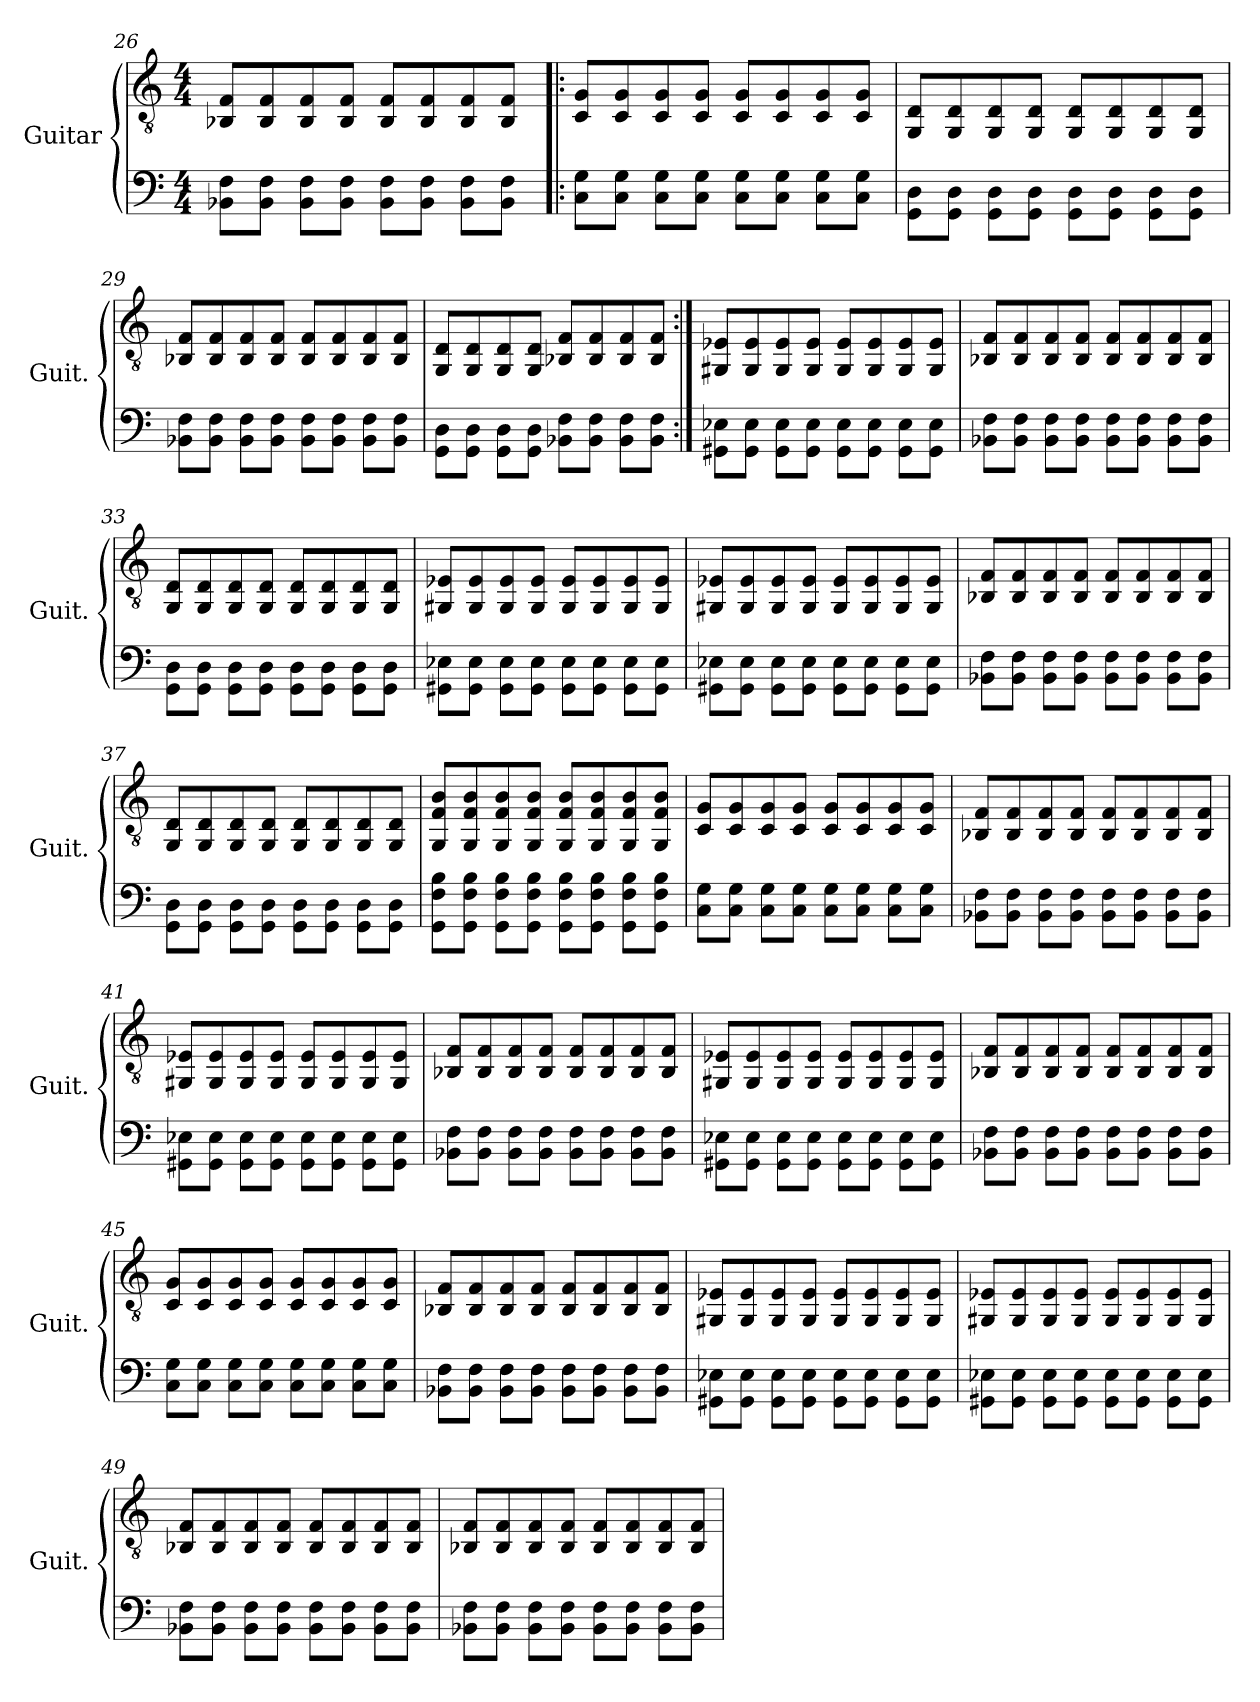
**kern	**kern
*part1	*part1
*staff2	*staff1
*I"Guitar	*
*I'Guit.	*
*	*clefGv2
*k[]	*k[]
*M4/4	*M4/4
=26	=26
8BB-X\ 8F\L	8BB-X/ 8F/L
8BB-\ 8F\J	8BB-/ 8F/
8BB-\ 8F\L	8BB-/ 8F/
8BB-\ 8F\J	8BB-/ 8F/J
8BB-\ 8F\L	8BB-/ 8F/L
8BB-\ 8F\J	8BB-/ 8F/
8BB-\ 8F\L	8BB-/ 8F/
8BB-\ 8F\J	8BB-/ 8F/J
=27!|:	=27!|:
8C\ 8G\L	8C/ 8G/L
8C\ 8G\J	8C/ 8G/
8C\ 8G\L	8C/ 8G/
8C\ 8G\J	8C/ 8G/J
8C\ 8G\L	8C/ 8G/L
8C\ 8G\J	8C/ 8G/
8C\ 8G\L	8C/ 8G/
8C\ 8G\J	8C/ 8G/J
!!LO:LB:g=z
=28	=28
8GG\ 8D\L	8GG/ 8D/L
8GG\ 8D\J	8GG/ 8D/
8GG\ 8D\L	8GG/ 8D/
8GG\ 8D\J	8GG/ 8D/J
8GG\ 8D\L	8GG/ 8D/L
8GG\ 8D\J	8GG/ 8D/
8GG\ 8D\L	8GG/ 8D/
8GG\ 8D\J	8GG/ 8D/J
=29	=29
8BB-X\ 8F\L	8BB-X/ 8F/L
8BB-\ 8F\J	8BB-/ 8F/
8BB-\ 8F\L	8BB-/ 8F/
8BB-\ 8F\J	8BB-/ 8F/J
8BB-\ 8F\L	8BB-/ 8F/L
8BB-\ 8F\J	8BB-/ 8F/
8BB-\ 8F\L	8BB-/ 8F/
8BB-\ 8F\J	8BB-/ 8F/J
=30	=30
8GG\ 8D\L	8GG/ 8D/L
8GG\ 8D\J	8GG/ 8D/
8GG\ 8D\L	8GG/ 8D/
8GG\ 8D\J	8GG/ 8D/J
8BB-X\ 8F\L	8BB-X/ 8F/L
8BB-\ 8F\J	8BB-/ 8F/
8BB-\ 8F\L	8BB-/ 8F/
8BB-\ 8F\J	8BB-/ 8F/J
!!LO:LB:g=z
=31:|!	=31:|!
8GG#X\ 8E-X\L	8GG#X/ 8E-X/L
8GG#\ 8E-\J	8GG#/ 8E-/
8GG#\ 8E-\L	8GG#/ 8E-/
8GG#\ 8E-\J	8GG#/ 8E-/J
8GG#\ 8E-\L	8GG#/ 8E-/L
8GG#\ 8E-\J	8GG#/ 8E-/
8GG#\ 8E-\L	8GG#/ 8E-/
8GG#\ 8E-\J	8GG#/ 8E-/J
=32	=32
8BB-X\ 8F\L	8BB-X/ 8F/L
8BB-\ 8F\J	8BB-/ 8F/
8BB-\ 8F\L	8BB-/ 8F/
8BB-\ 8F\J	8BB-/ 8F/J
8BB-\ 8F\L	8BB-/ 8F/L
8BB-\ 8F\J	8BB-/ 8F/
8BB-\ 8F\L	8BB-/ 8F/
8BB-\ 8F\J	8BB-/ 8F/J
=33	=33
8GG\ 8D\L	8GG/ 8D/L
8GG\ 8D\J	8GG/ 8D/
8GG\ 8D\L	8GG/ 8D/
8GG\ 8D\J	8GG/ 8D/J
8GG\ 8D\L	8GG/ 8D/L
8GG\ 8D\J	8GG/ 8D/
8GG\ 8D\L	8GG/ 8D/
8GG\ 8D\J	8GG/ 8D/J
=34	=34
8GG#X\ 8E-X\L	8GG#X/ 8E-X/L
8GG#\ 8E-\J	8GG#/ 8E-/
8GG#\ 8E-\L	8GG#/ 8E-/
8GG#\ 8E-\J	8GG#/ 8E-/J
8GG#\ 8E-\L	8GG#/ 8E-/L
8GG#\ 8E-\J	8GG#/ 8E-/
8GG#\ 8E-\L	8GG#/ 8E-/
8GG#\ 8E-\J	8GG#/ 8E-/J
!!LO:PB:g=z
=35	=35
8GG#X\ 8E-X\L	8GG#X/ 8E-X/L
8GG#\ 8E-\J	8GG#/ 8E-/
8GG#\ 8E-\L	8GG#/ 8E-/
8GG#\ 8E-\J	8GG#/ 8E-/J
8GG#\ 8E-\L	8GG#/ 8E-/L
8GG#\ 8E-\J	8GG#/ 8E-/
8GG#\ 8E-\L	8GG#/ 8E-/
8GG#\ 8E-\J	8GG#/ 8E-/J
=36	=36
8BB-X\ 8F\L	8BB-X/ 8F/L
8BB-\ 8F\J	8BB-/ 8F/
8BB-\ 8F\L	8BB-/ 8F/
8BB-\ 8F\J	8BB-/ 8F/J
8BB-\ 8F\L	8BB-/ 8F/L
8BB-\ 8F\J	8BB-/ 8F/
8BB-\ 8F\L	8BB-/ 8F/
8BB-\ 8F\J	8BB-/ 8F/J
=37	=37
8GG\ 8D\L	8GG/ 8D/L
8GG\ 8D\J	8GG/ 8D/
8GG\ 8D\L	8GG/ 8D/
8GG\ 8D\J	8GG/ 8D/J
8GG\ 8D\L	8GG/ 8D/L
8GG\ 8D\J	8GG/ 8D/
8GG\ 8D\L	8GG/ 8D/
8GG\ 8D\J	8GG/ 8D/J
=38	=38
8GG\ 8F\ 8B\L	8GG/ 8F/ 8B/L
8GG\ 8F\ 8B\J	8GG/ 8F/ 8B/
8GG\ 8F\ 8B\L	8GG/ 8F/ 8B/
8GG\ 8F\ 8B\J	8GG/ 8F/ 8B/J
8GG\ 8F\ 8B\L	8GG/ 8F/ 8B/L
8GG\ 8F\ 8B\J	8GG/ 8F/ 8B/
8GG\ 8F\ 8B\L	8GG/ 8F/ 8B/
8GG\ 8F\ 8B\J	8GG/ 8F/ 8B/J
!!LO:LB:g=z
=39	=39
8C\ 8G\L	8C/ 8G/L
8C\ 8G\J	8C/ 8G/
8C\ 8G\L	8C/ 8G/
8C\ 8G\J	8C/ 8G/J
8C\ 8G\L	8C/ 8G/L
8C\ 8G\J	8C/ 8G/
8C\ 8G\L	8C/ 8G/
8C\ 8G\J	8C/ 8G/J
=40	=40
8BB-X\ 8F\L	8BB-X/ 8F/L
8BB-\ 8F\J	8BB-/ 8F/
8BB-\ 8F\L	8BB-/ 8F/
8BB-\ 8F\J	8BB-/ 8F/J
8BB-\ 8F\L	8BB-/ 8F/L
8BB-\ 8F\J	8BB-/ 8F/
8BB-\ 8F\L	8BB-/ 8F/
8BB-\ 8F\J	8BB-/ 8F/J
=41	=41
8GG#X\ 8E-X\L	8GG#X/ 8E-X/L
8GG#\ 8E-\J	8GG#/ 8E-/
8GG#\ 8E-\L	8GG#/ 8E-/
8GG#\ 8E-\J	8GG#/ 8E-/J
8GG#\ 8E-\L	8GG#/ 8E-/L
8GG#\ 8E-\J	8GG#/ 8E-/
8GG#\ 8E-\L	8GG#/ 8E-/
8GG#\ 8E-\J	8GG#/ 8E-/J
=42	=42
8BB-X\ 8F\L	8BB-X/ 8F/L
8BB-\ 8F\J	8BB-/ 8F/
8BB-\ 8F\L	8BB-/ 8F/
8BB-\ 8F\J	8BB-/ 8F/J
8BB-\ 8F\L	8BB-/ 8F/L
8BB-\ 8F\J	8BB-/ 8F/
8BB-\ 8F\L	8BB-/ 8F/
8BB-\ 8F\J	8BB-/ 8F/J
!!LO:LB:g=z
=43	=43
8GG#X\ 8E-X\L	8GG#X/ 8E-X/L
8GG#\ 8E-\J	8GG#/ 8E-/
8GG#\ 8E-\L	8GG#/ 8E-/
8GG#\ 8E-\J	8GG#/ 8E-/J
8GG#\ 8E-\L	8GG#/ 8E-/L
8GG#\ 8E-\J	8GG#/ 8E-/
8GG#\ 8E-\L	8GG#/ 8E-/
8GG#\ 8E-\J	8GG#/ 8E-/J
=44	=44
8BB-X\ 8F\L	8BB-X/ 8F/L
8BB-\ 8F\J	8BB-/ 8F/
8BB-\ 8F\L	8BB-/ 8F/
8BB-\ 8F\J	8BB-/ 8F/J
8BB-\ 8F\L	8BB-/ 8F/L
8BB-\ 8F\J	8BB-/ 8F/
8BB-\ 8F\L	8BB-/ 8F/
8BB-\ 8F\J	8BB-/ 8F/J
=45	=45
8C\ 8G\L	8C/ 8G/L
8C\ 8G\J	8C/ 8G/
8C\ 8G\L	8C/ 8G/
8C\ 8G\J	8C/ 8G/J
8C\ 8G\L	8C/ 8G/L
8C\ 8G\J	8C/ 8G/
8C\ 8G\L	8C/ 8G/
8C\ 8G\J	8C/ 8G/J
=46	=46
8BB-X\ 8F\L	8BB-X/ 8F/L
8BB-\ 8F\J	8BB-/ 8F/
8BB-\ 8F\L	8BB-/ 8F/
8BB-\ 8F\J	8BB-/ 8F/J
8BB-\ 8F\L	8BB-/ 8F/L
8BB-\ 8F\J	8BB-/ 8F/
8BB-\ 8F\L	8BB-/ 8F/
8BB-\ 8F\J	8BB-/ 8F/J
!!LO:LB:g=z
=47	=47
8GG#X\ 8E-X\L	8GG#X/ 8E-X/L
8GG#\ 8E-\J	8GG#/ 8E-/
8GG#\ 8E-\L	8GG#/ 8E-/
8GG#\ 8E-\J	8GG#/ 8E-/J
8GG#\ 8E-\L	8GG#/ 8E-/L
8GG#\ 8E-\J	8GG#/ 8E-/
8GG#\ 8E-\L	8GG#/ 8E-/
8GG#\ 8E-\J	8GG#/ 8E-/J
=48	=48
8GG#X\ 8E-X\L	8GG#X/ 8E-X/L
8GG#\ 8E-\J	8GG#/ 8E-/
8GG#\ 8E-\L	8GG#/ 8E-/
8GG#\ 8E-\J	8GG#/ 8E-/J
8GG#\ 8E-\L	8GG#/ 8E-/L
8GG#\ 8E-\J	8GG#/ 8E-/
8GG#\ 8E-\L	8GG#/ 8E-/
8GG#\ 8E-\J	8GG#/ 8E-/J
=49	=49
8BB-X\ 8F\L	8BB-X/ 8F/L
8BB-\ 8F\J	8BB-/ 8F/
8BB-\ 8F\L	8BB-/ 8F/
8BB-\ 8F\J	8BB-/ 8F/J
8BB-\ 8F\L	8BB-/ 8F/L
8BB-\ 8F\J	8BB-/ 8F/
8BB-\ 8F\L	8BB-/ 8F/
8BB-\ 8F\J	8BB-/ 8F/J
=50	=50
8BB-X\ 8F\L	8BB-X/ 8F/L
8BB-\ 8F\J	8BB-/ 8F/
8BB-\ 8F\L	8BB-/ 8F/
8BB-\ 8F\J	8BB-/ 8F/J
8BB-\ 8F\L	8BB-/ 8F/L
8BB-\ 8F\J	8BB-/ 8F/
8BB-\ 8F\L	8BB-/ 8F/
8BB-\ 8F\J	8BB-/ 8F/J
=	=
*-	*-
